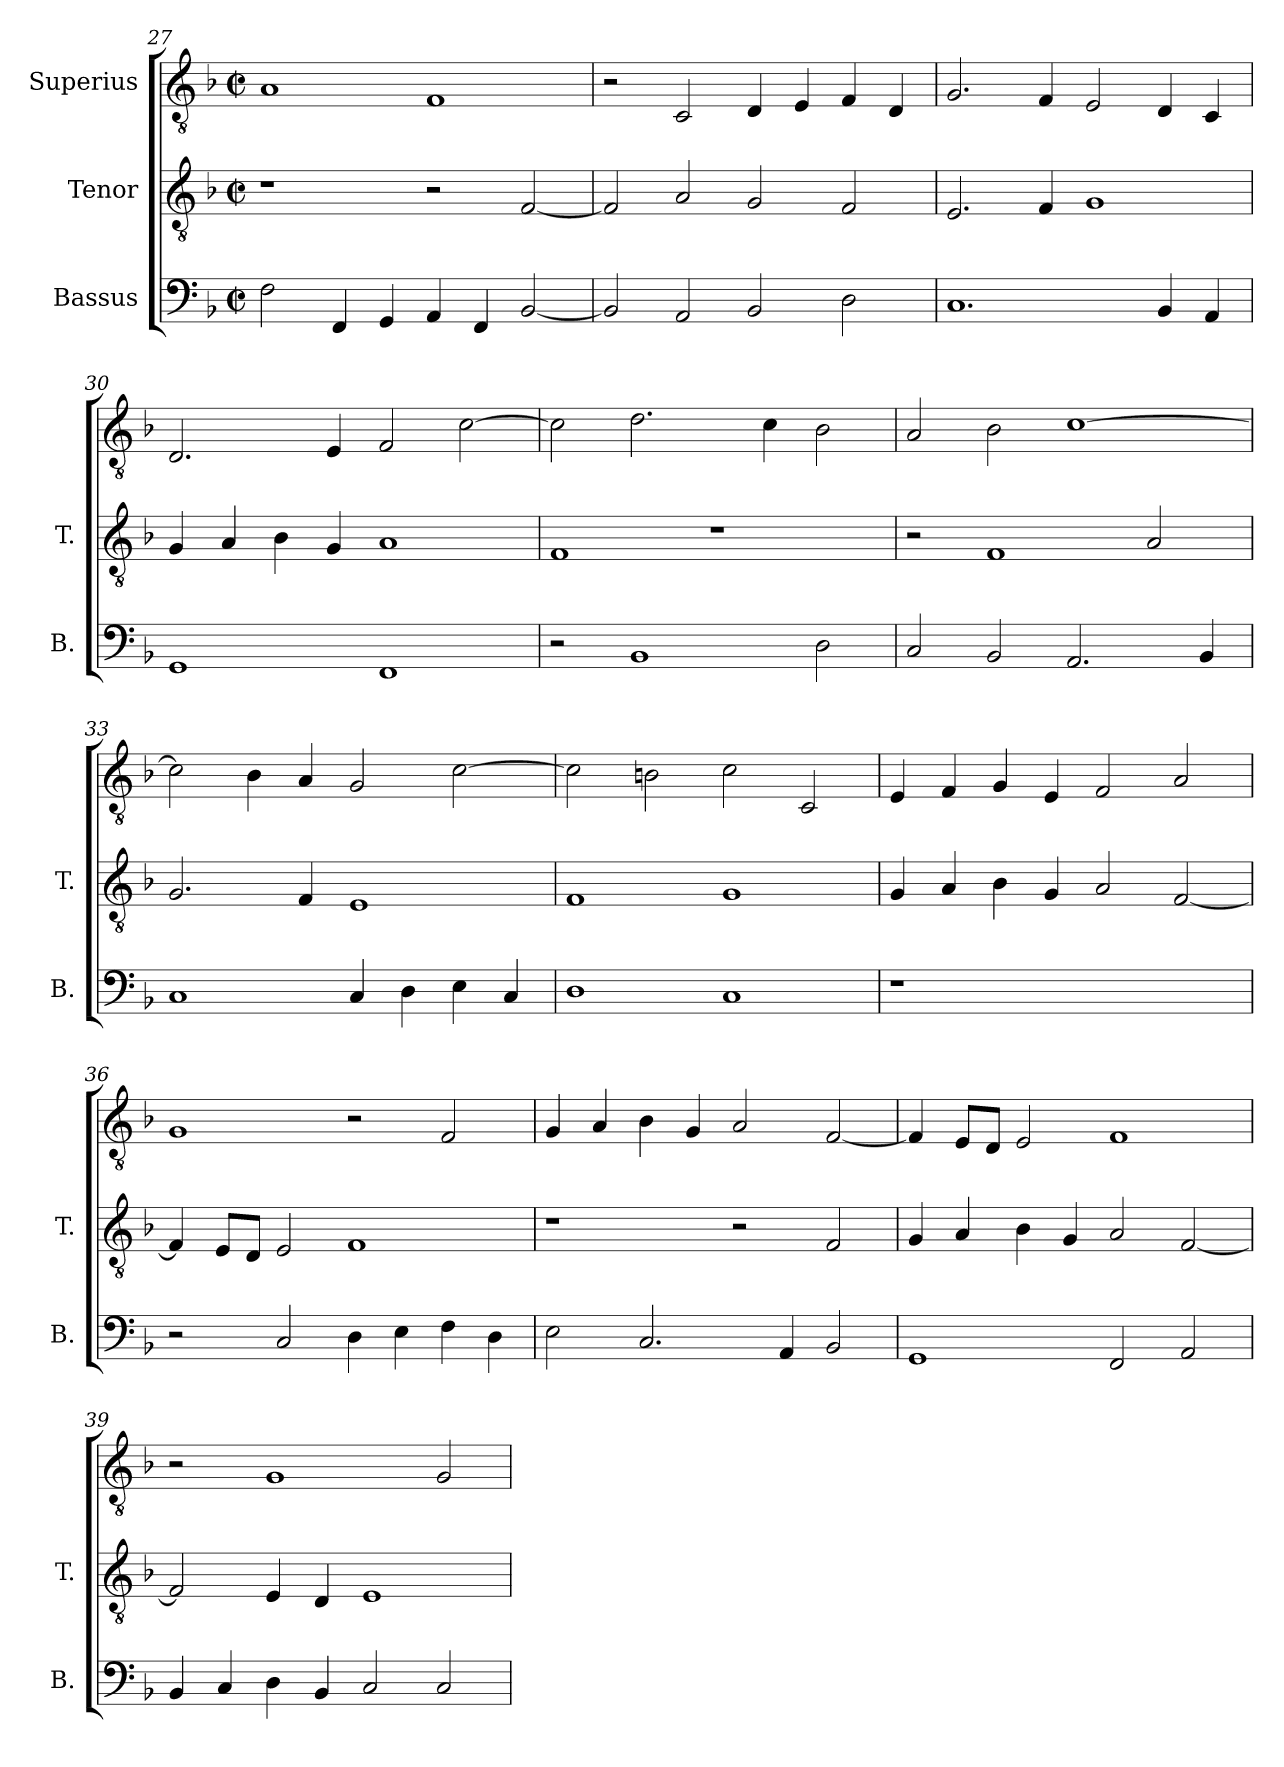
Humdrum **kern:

**kern	**kern	**kern
*part3	*part2	*part1
*staff3	*staff2	*staff1
*I"Bassus	*I"Tenor	*I"Superius
*I'B.	*I'T.	*
*clefF4	*clefGv2	*clefGv2
*	*ITrd7c12	*ITrd7c12
*k[b-]	*k[b-]	*k[b-]
*F:	*F:	*F:
*M2/2	*M2/2	*M2/2
*met(c|)	*met(c|)	*met(c|)
=27	=27	=27
2Fi\	1r	1AAi
4FFi/	.	.
4GGi/	.	.
4AAi/	2r	1FFi
4FFi/	.	.
[<2BB-i/	[<2FFi/	.
=28	=28	=28
2BB-i/]	2FFi/]	2r
2AAi/	2AAi/	2CCi/
2BB-i/	2GGi/	4DDi/
.	.	4EEi/
2Di\	2FFi/	4FFi/
.	.	4DDi/
=29	=29	=29
1.Ci	2.EEi/	2.GGi/
.	4FFi/	4FFi/
.	1GGi	2EEi/
4BB-i/	.	4DDi/
4AAi/	.	4CCi/
!!LO:PB:g=z
=30	=30	=30
1GGi	4GGi/	2.DDi/
.	4AAi/	.
.	4BB-i\	.
.	4GGi/	4EEi/
1FFi	1AAi	2FFi/
.	.	[>2Ci\
=31	=31	=31
2r	1FFi	2Ci\]
1BB-i	.	2.Di\
.	1r	.
.	.	4Ci\
2Di\	.	2BB-i\
=32	=32	=32
2Ci/	2r	2AAi/
2BB-i/	1FFi	2BB-i\
2.AAi/	.	[>1Ci
.	2AAi/	.
4BB-i/	.	.
=33	=33	=33
1Ci	2.GGi/	2Ci\]
.	.	4BB-i\
.	4FFi/	4AAi/
4Ci/	1EEi	2GGi/
4Di\	.	.
4Ei\	.	[>2Ci\
4Ci/	.	.
=34	=34	=34
1Di	1FFi	2Ci\]
.	.	2BBni\
1Ci	1GGi	2Ci\
.	.	2CCi/
!!LO:LB:g=z
=35	=35	=35
!LO:N:vis=1	!	!
1r	4GGi/	4EEi/
.	4AAi/	4FFi/
.	4BB-i\	4GGi/
.	4GGi/	4EEi/
1ryy	2AAi/	2FFi/
.	[<2FFi/	2AAi/
=36	=36	=36
2r	4FFi/]	1GGi
.	8EEi/L	.
.	8DDi/J	.
2Ci/	2EEi/	.
4Di\	1FFi	2r
4Ei\	.	.
4Fi\	.	2FFi/
4Di\	.	.
=37	=37	=37
2Ei\	1r	4GGi/
.	.	4AAi/
2.Ci/	.	4BB-i\
.	.	4GGi/
.	2r	2AAi/
4AAi/	.	.
2BB-i/	2FFi/	[<2FFi/
=38	=38	=38
1GGi	4GGi/	4FFi/]
.	4AAi/	8EEi/L
.	.	8DDi/J
.	4BB-i\	2EEi/
.	4GGi/	.
2FFi/	2AAi/	1FFi
2AAi/	[<2FFi/	.
!!LO:LB:g=z
=39	=39	=39
4BB-i/	2FFi/]	2r
4Ci/	.	.
4Di\	4EEi/	1GGi
4BB-i/	4DDi/	.
2Ci/	1EEi	.
2Ci/	.	2GGi/
=	=	=
*-	*-	*-
